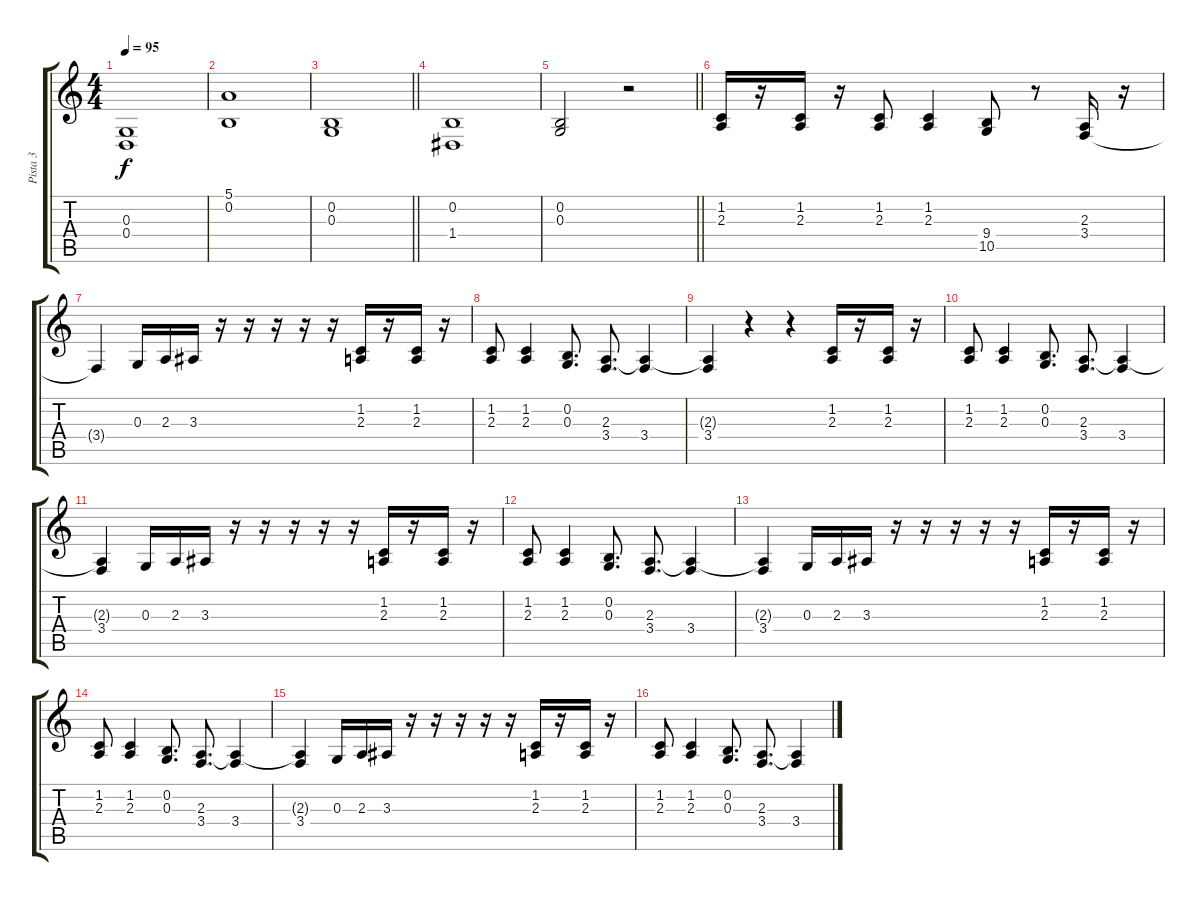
\track ("Pista 3" "Pista 3") {instrument cello}
\staff {score tabs}
\tuning (E4 B3 G3 D3 A2 E2) {hide}
\ts (4 4)
\tempo 95
\clef g2
\ks c
(0.3 0.4).1{dy f} |
(5.1 0.2).1 |
\barLineRight lightlight
(0.2 0.3).1 |
(0.2 1.4).1 |
\barLineRight lightlight
(0.2 0.3).2 r.2 |
\section ("" "")
(1.2 2.3).16 r.16 (1.2 2.3).16 r.16 (1.2 2.3).8 (1.2 2.3).4 (9.4 10.5).8 r.8 (2.3 3.4).16 r.16 |
3.4{t}.4 0.3.16 2.3.16 3.3.16 r.16 r.16 r.16 r.16 r.16 (1.2 2.3).16 r.16 (1.2 2.3).16 r.16 |
(1.2 2.3).8 (1.2 2.3).4 (0.2 0.3).8{d} (2.3 3.4).8{d} (2.3{t} 3.4).4 |
(2.3{t} 3.4).4 r.4 r.4 (1.2 2.3).16 r.16 (1.2 2.3).16 r.16 |
(1.2 2.3).8 (1.2 2.3).4 (0.2 0.3).8{d} (2.3 3.4).8{d} (2.3{t} 3.4).4 |
(2.3{t} 3.4).4 0.3.16 2.3.16 3.3.16 r.16 r.16 r.16 r.16 r.16 (1.2 2.3).16 r.16 (1.2 2.3).16 r.16 |
(1.2 2.3).8 (1.2 2.3).4 (0.2 0.3).8{d} (2.3 3.4).8{d} (2.3{t} 3.4).4 |
(2.3{t} 3.4).4 0.3.16 2.3.16 3.3.16 r.16 r.16 r.16 r.16 r.16 (1.2 2.3).16 r.16 (1.2 2.3).16 r.16 |
(1.2 2.3).8 (1.2 2.3).4 (0.2 0.3).8{d} (2.3 3.4).8{d} (2.3{t} 3.4).4 |
(2.3{t} 3.4).4 0.3.16 2.3.16 3.3.16 r.16 r.16 r.16 r.16 r.16 (1.2 2.3).16 r.16 (1.2 2.3).16 r.16 |
(1.2 2.3).8 (1.2 2.3).4 (0.2 0.3).8{d} (2.3 3.4).8{d} (2.3{t} 3.4).4
